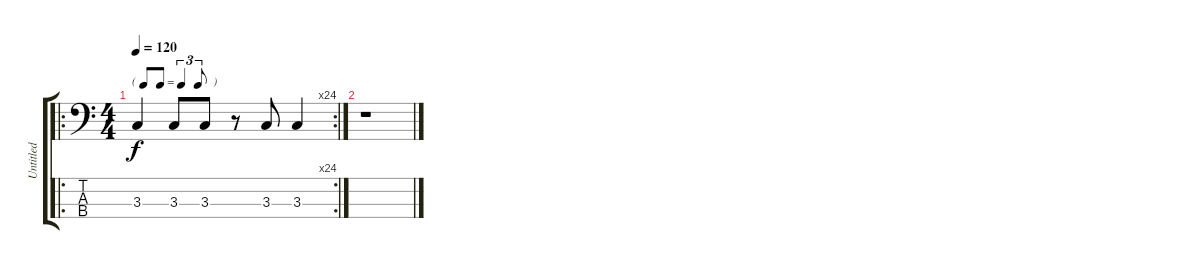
\track ("Untitled" "Untitled") {instrument electricbassfinger}
\staff {score tabs}
\tuning (G2 D2 A1 E1) {hide}
\ro
\rc 24
\ts (4 4)
\tf triplet8th
\tempo 120
\clef f4
\ks c
3.3.4{dy f instrument electricbassfinger} 3.3.8 3.3.8 r.8 3.3.8 3.3.4 |
r.1
